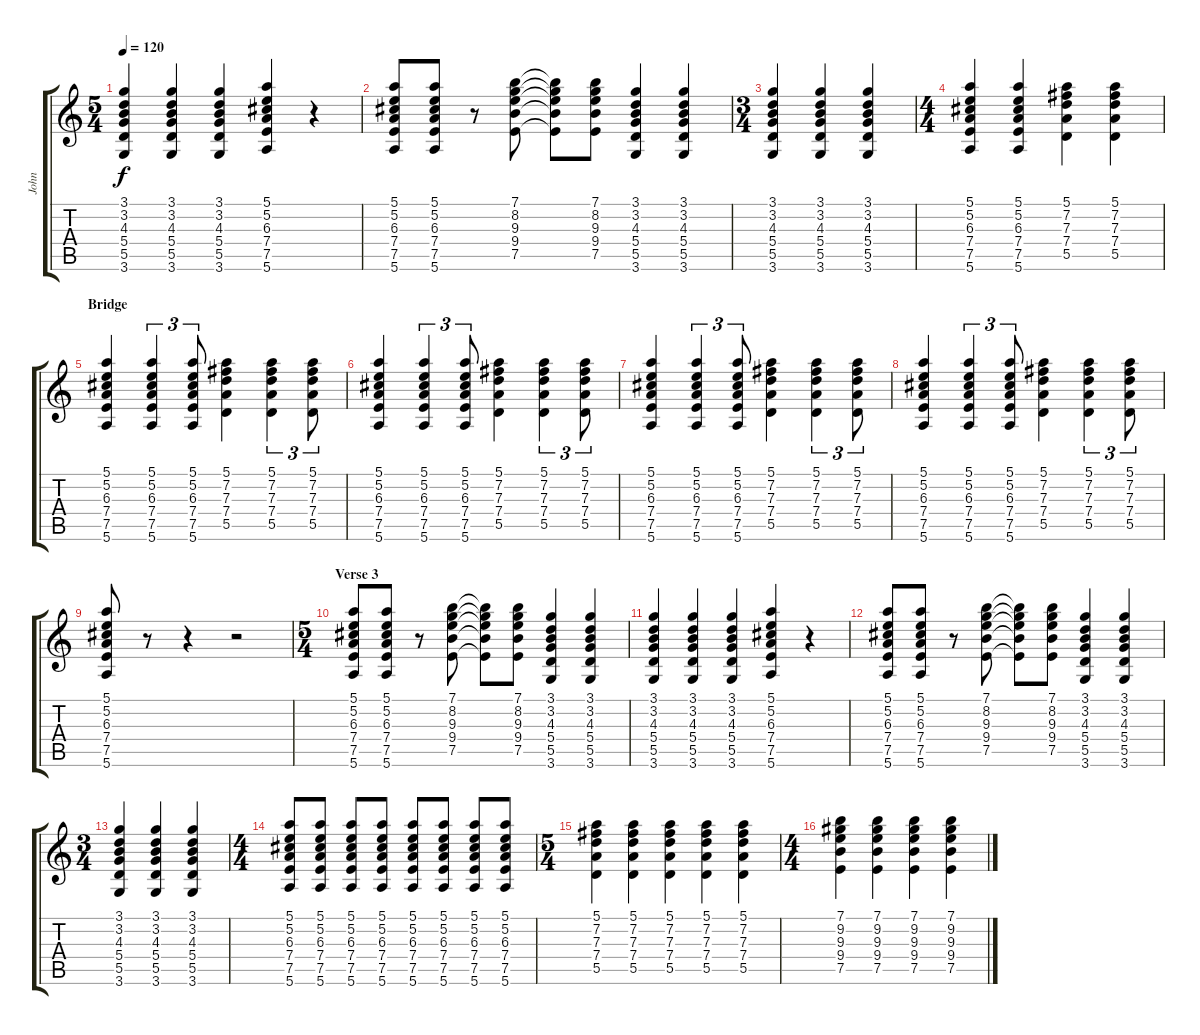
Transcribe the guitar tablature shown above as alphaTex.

\track ("John" "John") {instrument electricguitarclean}
\staff {score tabs}
\tuning (E4 B3 G3 D3 A2 E2) {hide}
\ts (5 4)
\tempo 120
\clef g2
\ks c
(3.1 3.2 4.3 5.4 5.5 3.6).4{dy f} (3.1 3.2 4.3 5.4 5.5 3.6).4 (3.1 3.2 4.3 5.4 5.5 3.6).4 (5.1 5.2 6.3 7.4 7.5 5.6).4 r.4 |
(5.1 5.2 6.3 7.4 7.5 5.6).8 (5.1 5.2 6.3 7.4 7.5 5.6).8 r.8 (7.1 8.2 9.3 9.4 7.5).8 (7.1{t} 8.2{t} 9.3{t} 9.4{t} 7.5{t}).8 (7.1 8.2 9.3 9.4 7.5).8 (3.1 3.2 4.3 5.4 5.5 3.6).4 (3.1 3.2 4.3 5.4 5.5 3.6).4 |
\ts (3 4)
(3.1 3.2 4.3 5.4 5.5 3.6).4 (3.1 3.2 4.3 5.4 5.5 3.6).4 (3.1 3.2 4.3 5.4 5.5 3.6).4 |
\ts (4 4)
(5.1 5.2 6.3 7.4 7.5 5.6).4 (5.1 5.2 6.3 7.4 7.5 5.6).4 (5.1 7.2 7.3 7.4 5.5).4 (5.1 7.2 7.3 7.4 5.5).4 |
\section ("" "Bridge")
(5.1 5.2 6.3 7.4 7.5 5.6).4 (5.1 5.2 6.3 7.4 7.5 5.6).4{tu (3 2)} (5.1 5.2 6.3 7.4 7.5 5.6).8{tu (3 2)} (5.1 7.2 7.3 7.4 5.5).4 (5.1 7.2 7.3 7.4 5.5).4{tu (3 2)} (5.1 7.2 7.3 7.4 5.5).8{tu (3 2)} |
(5.1 5.2 6.3 7.4 7.5 5.6).4 (5.1 5.2 6.3 7.4 7.5 5.6).4{tu (3 2)} (5.1 5.2 6.3 7.4 7.5 5.6).8{tu (3 2)} (5.1 7.2 7.3 7.4 5.5).4 (5.1 7.2 7.3 7.4 5.5).4{tu (3 2)} (5.1 7.2 7.3 7.4 5.5).8{tu (3 2)} |
(5.1 5.2 6.3 7.4 7.5 5.6).4 (5.1 5.2 6.3 7.4 7.5 5.6).4{tu (3 2)} (5.1 5.2 6.3 7.4 7.5 5.6).8{tu (3 2)} (5.1 7.2 7.3 7.4 5.5).4 (5.1 7.2 7.3 7.4 5.5).4{tu (3 2)} (5.1 7.2 7.3 7.4 5.5).8{tu (3 2)} |
(5.1 5.2 6.3 7.4 7.5 5.6).4 (5.1 5.2 6.3 7.4 7.5 5.6).4{tu (3 2)} (5.1 5.2 6.3 7.4 7.5 5.6).8{tu (3 2)} (5.1 7.2 7.3 7.4 5.5).4 (5.1 7.2 7.3 7.4 5.5).4{tu (3 2)} (5.1 7.2 7.3 7.4 5.5).8{tu (3 2)} |
(5.1 5.2 6.3 7.4 7.5 5.6).8 r.8 r.4 r.2 |
\ts (5 4)
\section ("" "Verse 3")
(5.1 5.2 6.3 7.4 7.5 5.6).8 (5.1 5.2 6.3 7.4 7.5 5.6).8 r.8 (7.1 8.2 9.3 9.4 7.5).8 (7.1{t} 8.2{t} 9.3{t} 9.4{t} 7.5{t}).8 (7.1 8.2 9.3 9.4 7.5).8 (3.1 3.2 4.3 5.4 5.5 3.6).4 (3.1 3.2 4.3 5.4 5.5 3.6).4 |
(3.1 3.2 4.3 5.4 5.5 3.6).4 (3.1 3.2 4.3 5.4 5.5 3.6).4 (3.1 3.2 4.3 5.4 5.5 3.6).4 (5.1 5.2 6.3 7.4 7.5 5.6).4 r.4 |
(5.1 5.2 6.3 7.4 7.5 5.6).8 (5.1 5.2 6.3 7.4 7.5 5.6).8 r.8 (7.1 8.2 9.3 9.4 7.5).8 (7.1{t} 8.2{t} 9.3{t} 9.4{t} 7.5{t}).8 (7.1 8.2 9.3 9.4 7.5).8 (3.1 3.2 4.3 5.4 5.5 3.6).4 (3.1 3.2 4.3 5.4 5.5 3.6).4 |
\ts (3 4)
(3.1 3.2 4.3 5.4 5.5 3.6).4 (3.1 3.2 4.3 5.4 5.5 3.6).4 (3.1 3.2 4.3 5.4 5.5 3.6).4 |
\ts (4 4)
(5.1 5.2 6.3 7.4 7.5 5.6).8 (5.1 5.2 6.3 7.4 7.5 5.6).8 (5.1 5.2 6.3 7.4 7.5 5.6).8 (5.1 5.2 6.3 7.4 7.5 5.6).8 (5.1 5.2 6.3 7.4 7.5 5.6).8 (5.1 5.2 6.3 7.4 7.5 5.6).8 (5.1 5.2 6.3 7.4 7.5 5.6).8 (5.1 5.2 6.3 7.4 7.5 5.6).8 |
\ts (5 4)
(5.1 7.2 7.3 7.4 5.5).4 (5.1 7.2 7.3 7.4 5.5).4 (5.1 7.2 7.3 7.4 5.5).4 (5.1 7.2 7.3 7.4 5.5).4 (5.1 7.2 7.3 7.4 5.5).4 |
\ts (4 4)
(7.1 9.2 9.3 9.4 7.5).4 (7.1 9.2 9.3 9.4 7.5).4 (7.1 9.2 9.3 9.4 7.5).4 (7.1 9.2 9.3 9.4 7.5).4
